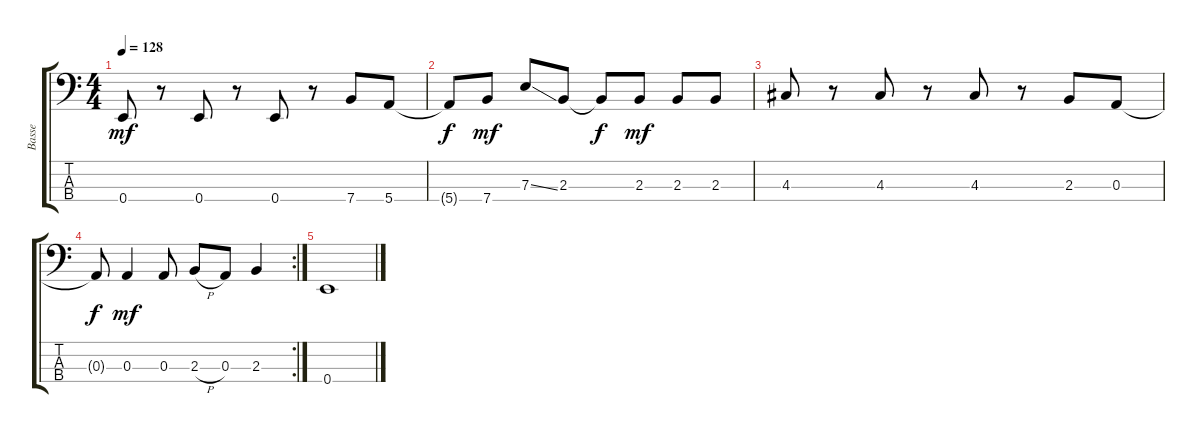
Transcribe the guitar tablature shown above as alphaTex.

\track ("Basse" "Basse") {instrument electricbassfinger}
\staff {score tabs}
\tuning (G2 D2 A1 E1) {hide}
\ts (4 4)
\tempo 128
\clef f4
\ks c
0.4.8{dy mf} r.8 0.4.8 r.8 0.4.8 r.8 7.4.8 5.4.8 |
5.4{t}.8{dy f} 7.4.8{dy mf} 7.3{ss}.8 2.3.8 2.3{t}.8{dy f} 2.3.8{dy mf} 2.3.8 2.3.8 |
4.3.8 r.8 4.3.8 r.8 4.3.8 r.8 2.3.8 0.3.8 |
\rc 2
0.3{t}.8{dy f} 0.3.4{dy mf} 0.3.8 2.3{h}.8 0.3.8 2.3.4 |
0.4.1
